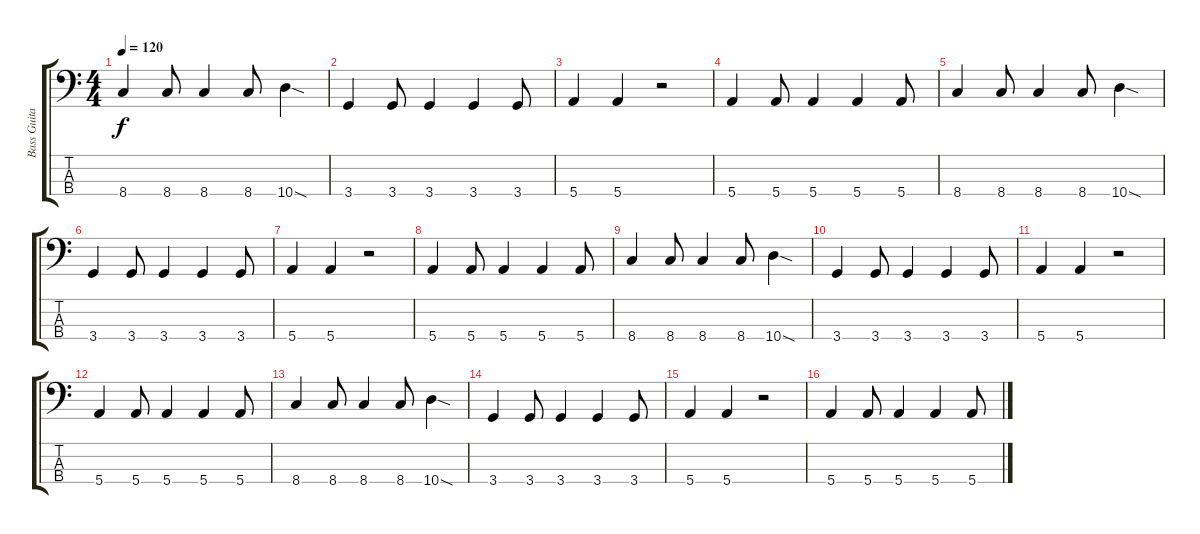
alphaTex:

\track ("Bass Guitar" "Bass Guita") {instrument electricbassfinger}
\staff {score tabs}
\tuning (G2 D2 A1 E1) {hide}
\ts (4 4)
\tempo 120
\clef f4
\ks c
8.4.4{dy f} 8.4.8 8.4.4 8.4.8 10.4{sod}.4 |
3.4.4 3.4.8 3.4.4 3.4.4 3.4.8 |
5.4.4 5.4.4 r.2 |
5.4.4 5.4.8 5.4.4 5.4.4 5.4.8 |
8.4.4 8.4.8 8.4.4 8.4.8 10.4{sod}.4 |
3.4.4 3.4.8 3.4.4 3.4.4 3.4.8 |
5.4.4 5.4.4 r.2 |
5.4.4 5.4.8 5.4.4 5.4.4 5.4.8 |
8.4.4 8.4.8 8.4.4 8.4.8 10.4{sod}.4 |
3.4.4 3.4.8 3.4.4 3.4.4 3.4.8 |
5.4.4 5.4.4 r.2 |
5.4.4 5.4.8 5.4.4 5.4.4 5.4.8 |
8.4.4 8.4.8 8.4.4 8.4.8 10.4{sod}.4 |
3.4.4 3.4.8 3.4.4 3.4.4 3.4.8 |
5.4.4 5.4.4 r.2 |
5.4.4 5.4.8 5.4.4 5.4.4 5.4.8
